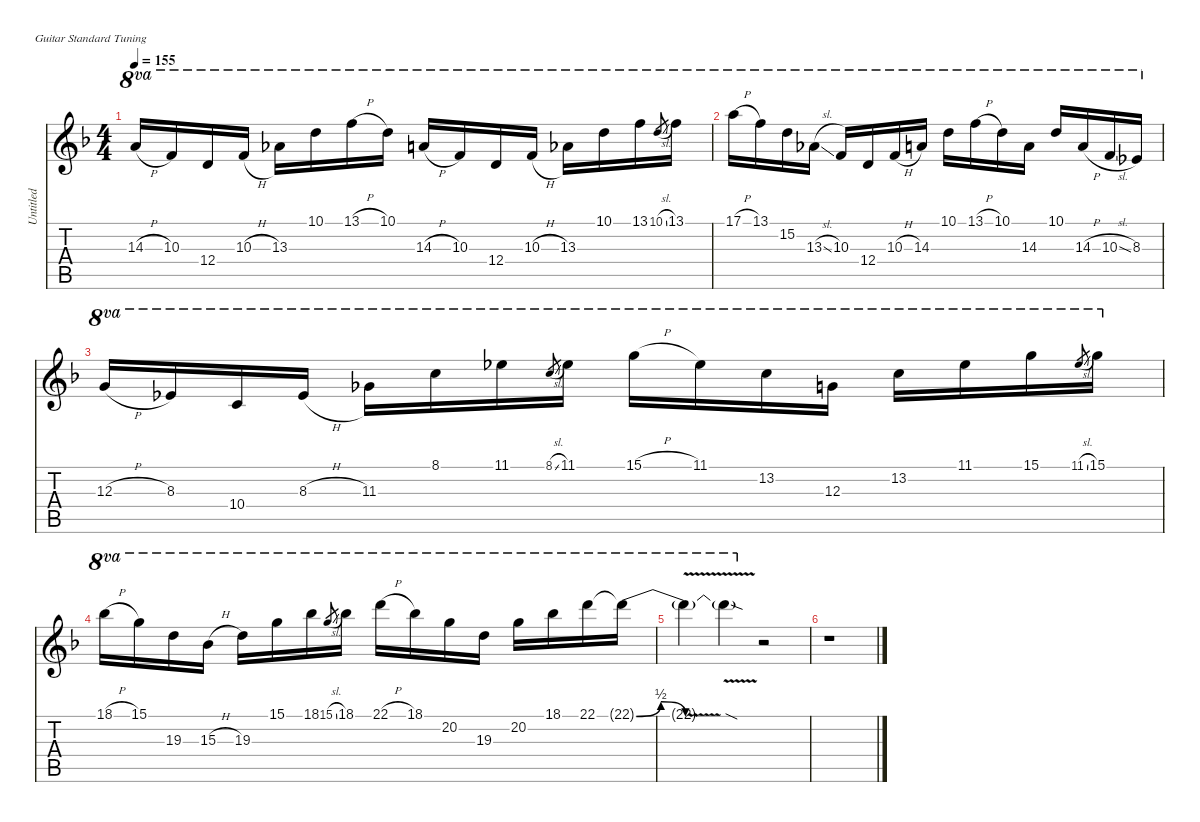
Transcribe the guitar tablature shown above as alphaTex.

\defaultSystemsLayout 4
\hideDynamics
\bracketExtendMode nobrackets
\otherSystemsTrackNameOrientation horizontal
\track ("Untitled" "Untitled") {instrument overdrivenguitar}
\staff {score tabs}
\tuning (E4 B3 G3 D3 A2 E2)
\ts (4 4)
\tempo 155
\clef g2
\ks f
14.3{h acc forcenatural}.16{ot 8va dy mf beam Up} 10.3{acc forcenatural}.16{ot 8va beam Up} 12.4{acc forcenatural}.16{ot 8va beam Up} 10.3{h acc forcenatural}.16{ot 8va beam Up} 13.3{acc b}.16{ot 8va beam Down} 10.1{acc forcenatural}.16{ot 8va beam Down} 13.1{h acc forcenatural}.16{ot 8va beam Down} 10.1{acc forcenatural}.16{ot 8va beam Down} 14.3{h acc forcenatural}.16{ot 8va beam Up} 10.3{acc forcenatural}.16{ot 8va beam Up} 12.4{acc forcenatural}.16{ot 8va beam Up} 10.3{h acc forcenatural}.16{ot 8va beam Up} 13.3{acc b}.16{ot 8va beam Down} 10.1{acc forcenatural}.16{ot 8va beam Down} 13.1{acc forcenatural}.16{ot 8va beam Down} 10.1{sl acc forcenatural}.8{ot 8va gr beam Up} 13.1{acc forcenatural}.16{ot 8va beam Down} |
17.1{h acc forcenatural}.16{ot 8va beam Down} 13.1{acc forcenatural}.16{ot 8va beam Down} 15.2{acc forcenatural}.16{ot 8va beam Down} 13.3{sl acc b}.16{ot 8va beam Down} 10.3{acc forcenatural}.16{ot 8va beam Up} 12.4{acc forcenatural}.16{ot 8va beam Up} 10.3{h acc forcenatural}.16{ot 8va beam Up} 14.3{acc forcenatural}.16{ot 8va beam Up} 10.1{acc forcenatural}.16{ot 8va beam Down} 13.1{h acc forcenatural}.16{ot 8va beam Down} 10.1{acc forcenatural}.16{ot 8va beam Down} 14.3{acc forcenatural}.16{ot 8va beam Down} 10.1{acc forcenatural}.16{ot 8va beam Up} 14.3{h acc forcenatural}.16{ot 8va beam Up} 10.3{sl acc forcenatural}.16{ot 8va beam Up} 8.3{acc b}.16{ot 8va beam Up} |
12.3{h acc forcenatural}.16{ot 8va beam Up} 8.3{acc b}.16{ot 8va beam Up} 10.4{acc forcenatural}.16{ot 8va beam Up} 8.3{h acc b}.16{ot 8va beam Up} 11.3{acc b}.16{ot 8va beam Down} 8.1{acc forcenatural}.16{ot 8va beam Down} 11.1{acc b}.16{ot 8va beam Down} 8.1{sl acc forcenatural}.8{ot 8va gr beam Up} 11.1{acc b}.16{ot 8va beam Down} 15.1{h acc forcenatural}.16{ot 8va beam Down} 11.1{acc b}.16{ot 8va beam Down} 13.2{acc forcenatural}.16{ot 8va beam Down} 12.3{acc forcenatural}.16{ot 8va beam Down} 13.2{acc forcenatural}.16{ot 8va beam Down} 11.1{acc b}.16{ot 8va beam Down} 15.1{acc forcenatural}.16{ot 8va beam Down} 11.1{sl acc b}.8{ot 8va gr beam Up} 15.1{acc forcenatural}.16{ot 8va beam Down} |
18.1{h acc b}.16{ot 8va beam Down} 15.1{acc forcenatural}.16{ot 8va beam Down} 19.3{acc forcenatural}.16{ot 8va beam Down} 15.3{h acc b}.16{ot 8va beam Down} 19.3{acc forcenatural}.16{ot 8va beam Down} 15.1{acc forcenatural}.16{ot 8va beam Down} 18.1{acc b}.16{ot 8va beam Down} 15.1{sl acc forcenatural}.8{ot 8va gr beam Up} 18.1{acc b}.16{ot 8va beam Down} 22.1{h acc forcenatural}.16{ot 8va beam Down} 18.1{acc b}.16{ot 8va beam Down} 20.2{acc forcenatural}.16{ot 8va beam Down} 19.3{acc forcenatural}.16{ot 8va beam Down} 20.2{acc forcenatural}.16{ot 8va beam Down} 18.1{acc b}.16{ot 8va beam Down} 22.1{acc forcenatural}.16{ot 8va beam Down} 22.1{be (bendrelease 0 0 30 2 30 2 60 0) t acc forcenatural}.16{ot 8va beam Down} |
22.1{v t acc forcenatural}.4{ot 8va beam Down} 22.1{sod t acc forcenatural}.4{ot 8va beam Down} r.2{beam Down} |
r.1{beam Down}
